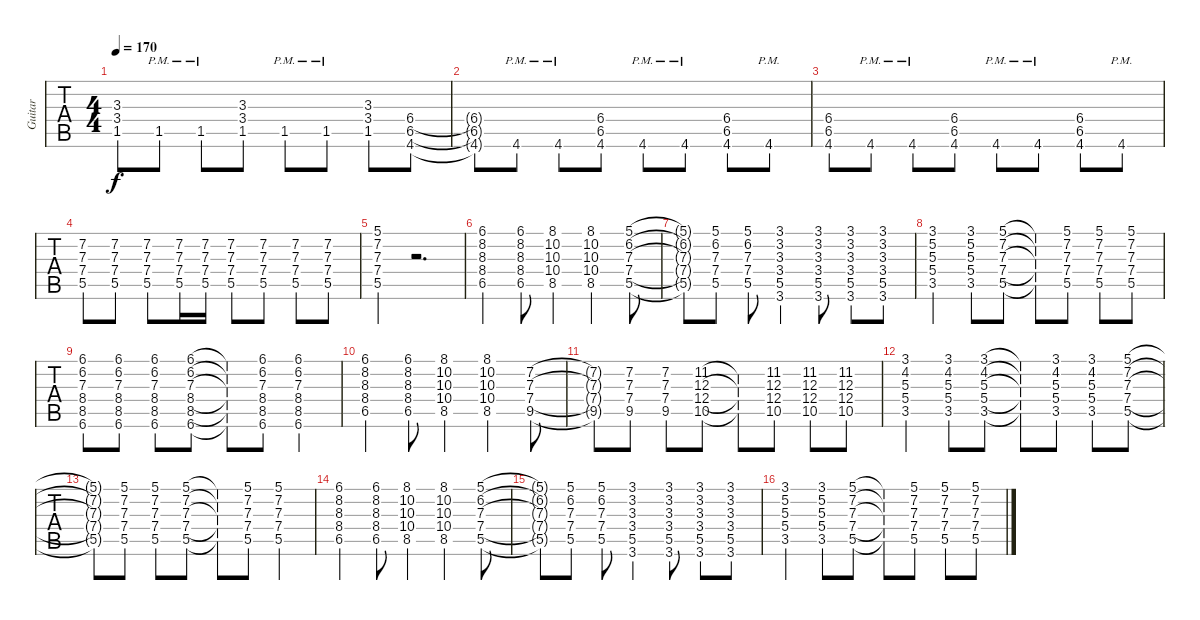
\track ("Guitar" "Guitar") {instrument distortionguitar}
\staff {tabs}
\tuning (E4 B3 G3 D3 A2 E2) {hide}
\ts (4 4)
\tempo 170
\clef g2
\ks c
(3.3{t} 3.4{t} 1.5{t}).8{dy f} 1.5{pm}.8 1.5{pm}.8 (3.3 3.4 1.5).8 1.5{pm}.8 1.5{pm}.8 (3.3 3.4 1.5).8 (6.4 6.5 4.6).8 |
(6.4{t} 6.5{t} 4.6{t}).8 4.6{pm}.8 4.6{pm}.8 (6.4 6.5 4.6).8 4.6{pm}.8 4.6{pm}.8 (6.4 6.5 4.6).8 4.6{pm}.8 |
(6.4 6.5 4.6).8 4.6{pm}.8 4.6{pm}.8 (6.4 6.5 4.6).8 4.6{pm}.8 4.6{pm}.8 (6.4 6.5 4.6).8 4.6{pm}.8 |
(7.2 7.3 7.4 5.5).8 (7.2 7.3 7.4 5.5).8 (7.2 7.3 7.4 5.5).8 (7.2 7.3 7.4 5.5).16 (7.2 7.3 7.4 5.5).16 (7.2 7.3 7.4 5.5).8 (7.2 7.3 7.4 5.5).8 (7.2 7.3 7.4 5.5).8 (7.2 7.3 7.4 5.5).8 |
(5.1 7.2 7.3 7.4 5.5).4 r.2{d} |
(6.1 8.2 8.3 8.4 6.5).4 (6.1 8.2 8.3 8.4 6.5).8 (8.1 10.2 10.3 10.4 8.5).4 (8.1 10.2 10.3 10.4 8.5).4 (5.1 6.2 7.3 7.4 5.5).8 |
(5.1{t} 6.2{t} 7.3{t} 7.4{t} 5.5{t}).8 (5.1 6.2 7.3 7.4 5.5).8 (5.1 6.2 7.3 7.4 5.5).8 (3.1 3.2 3.3 3.4 5.5 3.6).4 (3.1 3.2 3.3 3.4 5.5 3.6).8 (3.1 3.2 3.3 3.4 5.5 3.6).8 (3.1 3.2 3.3 3.4 5.5 3.6).8 |
(3.1 5.2 5.3 5.4 3.5).4 (3.1 5.2 5.3 5.4 3.5).8 (5.1 7.2 7.3 7.4 5.5).8 (5.1{t} 7.2{t} 7.3{t} 7.4{t} 5.5{t}).8 (5.1 7.2 7.3 7.4 5.5).8 (5.1 7.2 7.3 7.4 5.5).8 (5.1 7.2 7.3 7.4 5.5).8 |
(6.1 6.2 7.3 8.4 8.5 6.6).8 (6.1 6.2 7.3 8.4 8.5 6.6).8 (6.1 6.2 7.3 8.4 8.5 6.6).8 (6.1 6.2 7.3 8.4 8.5 6.6).8 (6.1{t} 6.2{t} 7.3{t} 8.4{t} 8.5{t} 6.6{t}).8 (6.1 6.2 7.3 8.4 8.5 6.6).8 (6.1 6.2 7.3 8.4 8.5 6.6).4 |
(6.1 8.2 8.3 8.4 6.5).4 (6.1 8.2 8.3 8.4 6.5).8 (8.1 10.2 10.3 10.4 8.5).4 (8.1 10.2 10.3 10.4 8.5).4 (7.2 7.3 7.4 9.5).8 |
(7.2{t} 7.3{t} 7.4{t} 9.5{t}).8 (7.2 7.3 7.4 9.5).8 (7.2 7.3 7.4 9.5).8 (11.2 12.3 12.4 10.5).8 (11.2{t} 12.3{t} 12.4{t} 10.5{t}).8 (11.2 12.3 12.4 10.5).8 (11.2 12.3 12.4 10.5).8 (11.2 12.3 12.4 10.5).8 |
(3.1 4.2 5.3 5.4 3.5).4 (3.1 4.2 5.3 5.4 3.5).8 (3.1 4.2 5.3 5.4 3.5).8 (3.1{t} 4.2{t} 5.3{t} 5.4{t} 3.5{t}).8 (3.1 4.2 5.3 5.4 3.5).8 (3.1 4.2 5.3 5.4 3.5).8 (5.1 7.2 7.3 7.4 5.5).8 |
(5.1{t} 7.2{t} 7.3{t} 7.4{t} 5.5{t}).8 (5.1 7.2 7.3 7.4 5.5).8 (5.1 7.2 7.3 7.4 5.5).8 (5.1 7.2 7.3 7.4 5.5).8 (5.1{t} 7.2{t} 7.3{t} 7.4{t} 5.5{t}).8 (5.1 7.2 7.3 7.4 5.5).8 (5.1 7.2 7.3 7.4 5.5).4 |
(6.1 8.2 8.3 8.4 6.5).4 (6.1 8.2 8.3 8.4 6.5).8 (8.1 10.2 10.3 10.4 8.5).4 (8.1 10.2 10.3 10.4 8.5).4 (5.1 6.2 7.3 7.4 5.5).8 |
(5.1{t} 6.2{t} 7.3{t} 7.4{t} 5.5{t}).8 (5.1 6.2 7.3 7.4 5.5).8 (5.1 6.2 7.3 7.4 5.5).8 (3.1 3.2 3.3 3.4 5.5 3.6).4 (3.1 3.2 3.3 3.4 5.5 3.6).8 (3.1 3.2 3.3 3.4 5.5 3.6).8 (3.1 3.2 3.3 3.4 5.5 3.6).8 |
(3.1 5.2 5.3 5.4 3.5).4 (3.1 5.2 5.3 5.4 3.5).8 (5.1 7.2 7.3 7.4 5.5).8 (5.1{t} 7.2{t} 7.3{t} 7.4{t} 5.5{t}).8 (5.1 7.2 7.3 7.4 5.5).8 (5.1 7.2 7.3 7.4 5.5).8 (5.1 7.2 7.3 7.4 5.5).8
